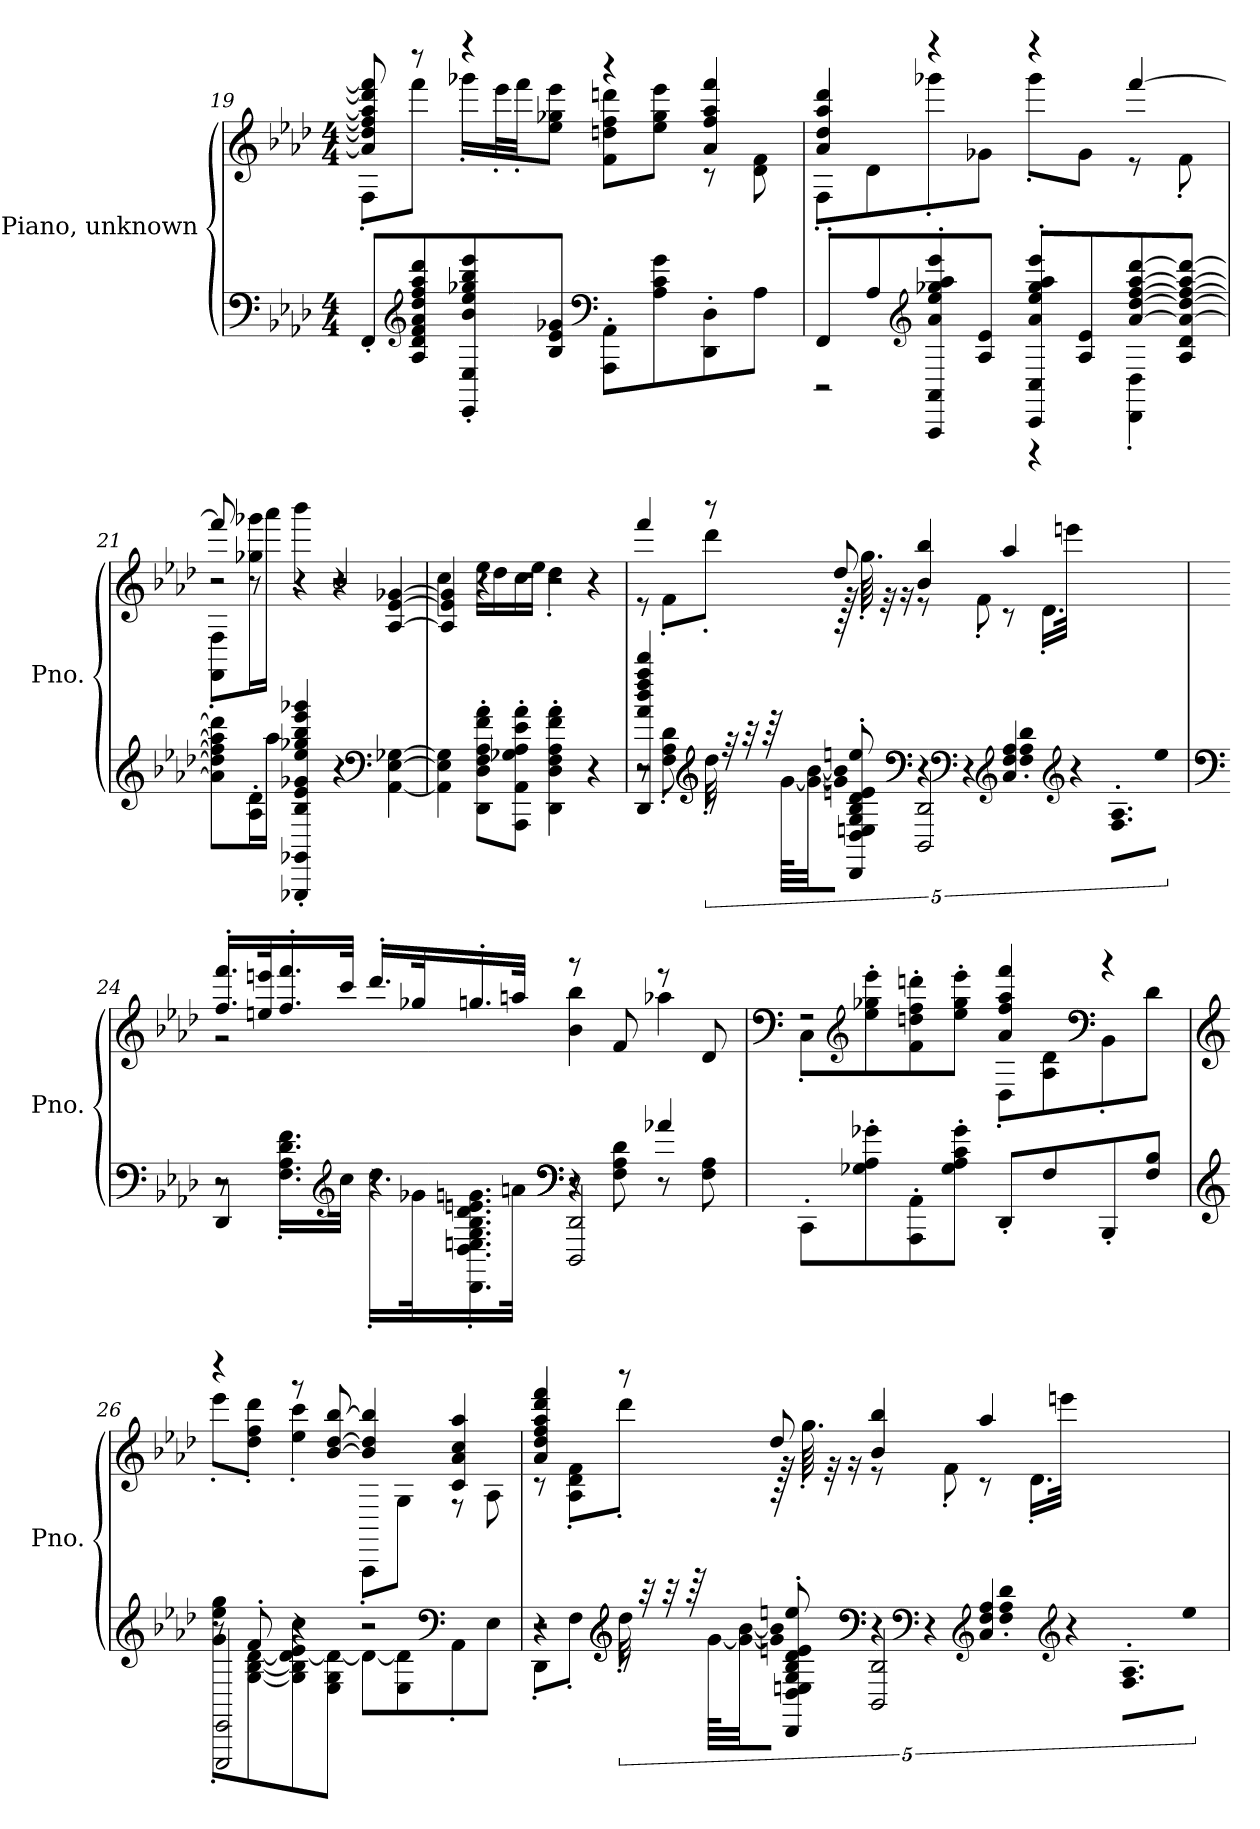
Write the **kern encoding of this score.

**kern	**kern
*part1	*part1
*staff2	*staff1
*I"Piano, unknown	*
*I'Pno.	*
*clefF4	*clefG2
*k[b-e-a-d-]	*k[b-e-a-d-]
*M4/4	*M4/4
=19	=19
*	*^
8FF'/L	8a-/] 8dd-/] 8ff/] 8aa-/] 8ddd-/] 8fff/]	8F'\L
*clefG2	*	*
8A-/ 8d-/ 8f/ 8a-/ 8dd-/ 8ff/ 8aa-/ 8ddd-/	8r	8fff\J
8EE-/' 8E-/' 8b-/' 8ee-/' 8gg-X/' 8bb-/' 8eee-/'	4r	16ggg-X'\LL
.	.	32eee-'\L
.	.	32fff'\JJ
8B-/ 8e-/ 8g-X/J	.	8ee-\ 8gg-X\ 8eee-\J
*clefF4	*	*
8AAA-\' 8AA-\'L	4r	8f\ 8ddn\ 8ff\ 8dddn\L
8A-\ 8c\ 8g-\	.	8ee-\ 8gg-\ 8eee-\J
8DD-\' 8D-\'	4a-/ 4ff/ 4aa-/ 4fff/	8r
8A-\J	.	8d-\ 8f\
!!LO:LB:g=z	!!
=20	=20	=20
*^	*	*
8FF'/L	2r	4a-/ 4dd-/ 4aa-/ 4ddd-/	8F'\L
8A-/	.	.	8d-\
*clefG2	*	*	*
8AAA-/' 8AA-/' 8a-/' 8ee-/' 8gg-X/' 8aa-/' 8eee-/'	.	4r	8ggg-X'\
8A-/ 8e-/J	.	.	8g-X\J
8CC/' 8C/' 8a-/' 8ee-/' 8gg-/' 8aa-/' 8eee-/'L	4r	4r	8ggg-'\L
8A-/ 8e-/	.	.	8g-\J
[8a-/ [8dd-/ [8ff/ [8aa-/ [8ddd-/	4DD-\' 4D-\'	[4fff/	8r
8A-/ 8d-/ 8a-/_ 8dd-/_ 8ff/_ 8aa-/_ 8ddd-/_J	.	.	8f'\
*v	*v	*	*
=21	=21	=21
*	*	*^
8a-\] 8dd-\] 8ff\] 8aa-\] 8ddd-\]L	8fff/]	8FF\' 8F\'L	2r
16A-\' 16d-\'L	8r	16gg-X\ 16ggg-X\L	.
16aa-\JJ	.	16aaa-\JJ	.
4GGG-X/' 4GG-X/' 4B-/' 4e-/' 4g-X/' 4ee-/' 4gg-X/' 4bb-/' 4eee-/' 4ggg-X/'	4r	4bbb-'\	.
4r	2b-/	2r	4r
*clefF4	*	*	*
[4AA-\ [4E-\ [4G-X\	.	.	[4A-/ [4e-/ [4g-X/
=22	=22	=22	=22
4AA-\] 4E-\] 4G-\]	1r	4cc\	4A-/] 4e-/] 4g-/]
8DD-\' 8D-\' 8F\' 8A-\' 8f\' 8a-\'L	.	16ee-\LL	4r
.	.	16dd-\	.
8AAA-\' 8AA-\' 8G-X\' 8A-\' 8e-\' 8a-\'J	.	16cc\	.
.	.	16ee-\JJ	.
4DD-\' 4D-\' 4F\' 4A-\' 4f\' 4a-\'	.	4dd-'\	2r
4r	.	4r	.
*	*	*v	*v
!!LO:LB:g=z
=23	=23	=23
*^	*	*
*	*^	*	*
2r	8r	4DD-/ 4a-/ 4dd-/ 4ff/ 4aa-/ 4ddd-/	4fff/	8r
.	8F\' 8A-\' 8d-\'	.	.	8f'\L
*clefG2	*	*	*	*
.	40dd-'\	8r	8r	8ddd-'\J
.	40r	.	.	.
.	40r	.	.	.
.	80r	.	.	.
.	[80g\KLLL	.	.	.
.	40g\_ [40b-\JJ	.	.	.
.	8g\] 8b-\]J	8DD-/' 8D-/' 8En/' 8G/' 8B-/' 8d-/' 8en/' 8een/'	8dd-/	128r
.	.	.	.	64.gg'\
.	.	.	.	32r
.	.	.	.	16r
*clefF4	*	*	*	*
4r	8r	2DDD-/ 2DD-/	4b-/ 4bb-/	8r
.	8F\' 8A-\' 8d-\'	.	.	8f'\
*clefG2	*	*	*	*
4a-/ 4dd-/ 4ff/	8r	.	4aa-/	8r
.	16.F\' 16.A-\'LL	.	.	16.d-'\LL
.	32ee\JJk	.	.	32eeen\JJk
!!LO:LB:g=z	!!
=24	=24	=24	=24	=24
*clefF4	*	*	*	*
2r	8r	4DD-/	16.ff/' 16.fff/'LL	2r
.	.	.	32een/ 32eeen/K	.
.	16.F\' 16.A-\' 16.d-\' 16.f\'LL	.	16.ff/' 16.fff/'	.
*clefG2	*	*	*	*
.	32cc\JJk	.	32ccc/JJk	.
.	16.dd-'\LL	4r	16.ddd-'/LL	.
.	32g-X\K	.	32gg-X/K	.
.	16.DD-\' 16.D-\' 16.En\' 16.G\' 16.B-\' 16.d-\' 16.en\' 16.gn\'	.	16.ggn'/	.
.	32an\JJk	.	32aan/JJk	.
*clefF4	*	*	*	*
4r	8r	2DDD-/ 2DD-/	8r	4b-\ 4bb-\
.	8F\ 8A-\ 8d-\	.	8f/	.
4a-X/	8r	.	8r	4aa-X\
.	8F\ 8A-\	.	8d-/	.
*v	*v	*v	*	*
=25	=25	=25
*	*clefF4	*
8CC'\L	2r	8C'\L
*	*clefG2	*
8G-X\' 8A-\' 8g-X\'	.	8ee-\' 8gg-X\' 8eee-\'
8AAA-\' 8AA-\'	.	8f\' 8ddn\' 8ff\' 8dddn\'
8G-\' 8A-\' 8c\' 8g-\'J	.	8ee-\' 8gg-\' 8eee-\'J
8DD-'/L	4a-/ 4ff/ 4aa-/ 4fff/	8D-'\L
8F/	.	8A-\ 8d-\
*	*clefF4	*
8BBB-'/	4r	8BB-'\
8F/ 8B-/J	.	8d-\J
!!LO:PB:g=z	!!
=26	=26	=26
*clefG2	*clefG2	*
*^	*	*
*	*^	*	*
8r	8g\' 8ee-\' 8gg\'L	2EEE-/ 2EE-/	4r	8eee-'\L
8f'/	[8G\ [8B-\ [8d-\	.	.	8dd-\' 8ff\' 8ddd-\'J
4r	8G\] 8B-\] 8d-\_ 8e-\ 8cc\	.	8r	4ee-\' 4ccc\'
.	8E-\ 8G\ 8d-\_J	.	[8b-/ [8dd-/ [8bb-/	.
2r	8d-\L_	2r	4b-/] 4dd-/] 4bb-/]	8AAA-'\L
.	8E-\ 8d-\]	.	.	8G\J
*clefF4	*	*	*	*
.	8AA-'\	.	4c/ 4a-/ 4cc/ 4aa-/	8r
.	8E-\J	.	.	8A-\
=27	=27	=27	=27	=27
2r	8DD-'\L	4r	4a-/ 4dd-/ 4ff/ 4aa-/ 4ddd-/ 4fff/	8r
.	8F'\J	.	.	8A-\' 8d-\' 8f\'L
*clefG2	*	*	*	*
.	40dd-'\	8r	8r	8ddd-'\J
.	40r	.	.	.
.	40r	.	.	.
.	80r	.	.	.
.	[80g\KLLL	.	.	.
.	40g\_ [40b-\JJ	.	.	.
.	8g\] 8b-\]J	8DD-/' 8D-/' 8En/' 8G/' 8B-/' 8d-/' 8en/' 8een/'	8dd-/	128r
.	.	.	.	64.gg'\
.	.	.	.	32r
.	.	.	.	16r
*clefF4	*	*	*	*
4r	8r	2DDD-/ 2DD-/	4b-/ 4bb-/	8r
.	8F\' 8A-\' 8d-\'	.	.	8f'\
*clefG2	*	*	*	*
4a-/ 4dd-/ 4ff/	8r	.	4aa-/	8r
.	16.F\' 16.A-\'LL	.	.	16.d-'\LL
.	32ee\JJk	.	.	32eeen\JJk
*v	*v	*v	*	*
*	*v	*v
=	=
*-	*-
